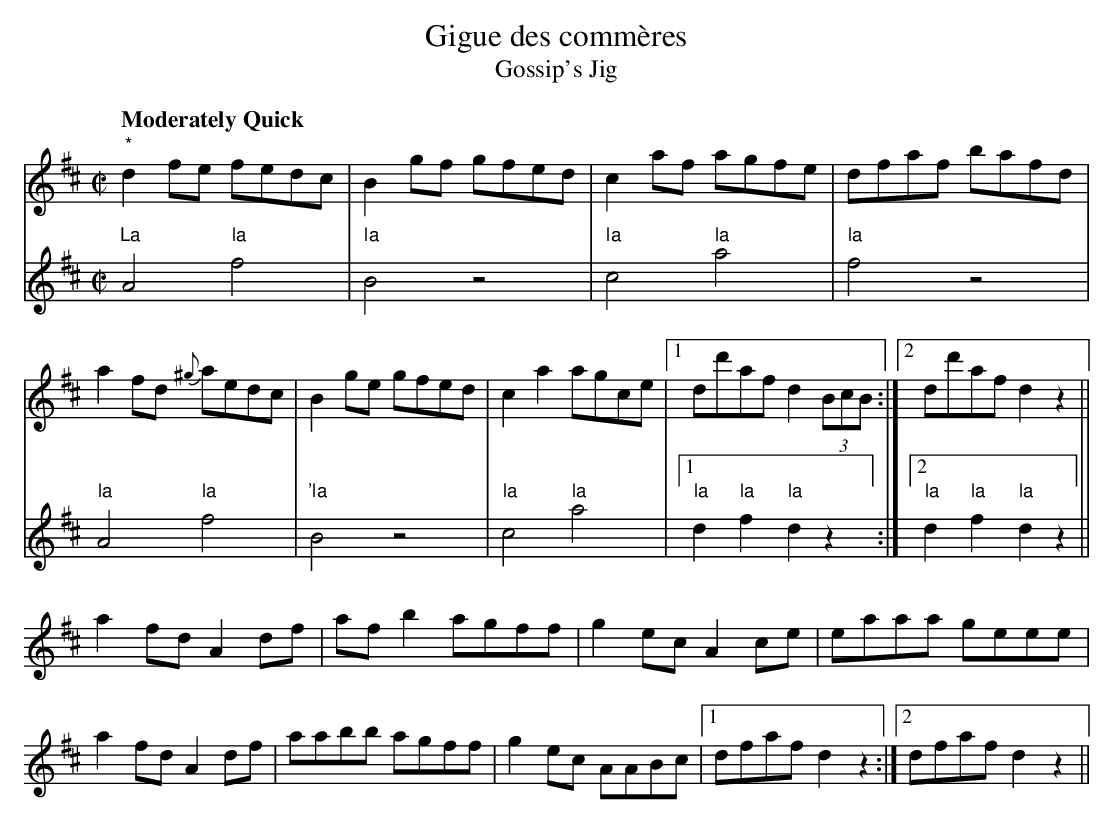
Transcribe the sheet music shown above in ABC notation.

X:1
T:Gigue des commères
T:Gossip's Jig
M:C|
L:1/8
Q:"Moderately Quick"
K:D
V:1
"*"d2fe fedc|B2gf gfed|c2af agfe|dfaf bafd|
a2fd {^g}aedc|B2 ge gfed|c2a2 agce|1dd'af d2(3BcB:|2 dd'af d2z2||
a2 fd A2df|afb2 agff|g2 ec A2ce|eaaa geee|
a2 fd A2df|aabb agff|g2 ec AABc|1dfaf d2z2:|2dfaf d2z2||
V:2
"La"A4"la"f4|"la"B4 z4|"la"c4"la"a4|"la"f4z4|
"la"A4"la"f4|"'la"B4z4|"la"c4"la"a4|1"la"d2"la"f2"la"d2z2:|2"la"d2"la"f2"la"d2z2||
